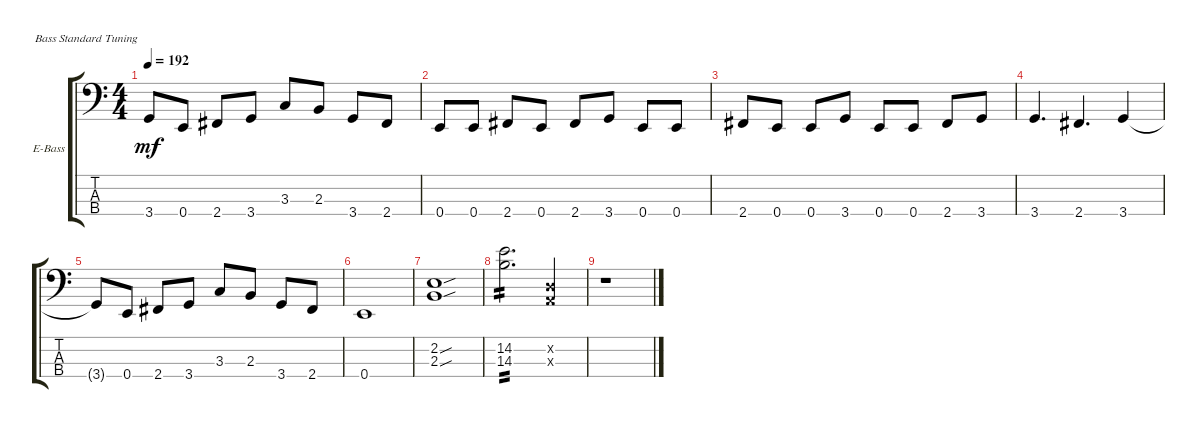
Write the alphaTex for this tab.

\bracketExtendMode groupsimilarinstruments
\firstSystemTrackNameOrientation horizontal
\otherSystemsTrackNameOrientation horizontal
\track ("Cliff Burton" "E-Bass") {instrument electricbassfinger}
\staff {score tabs}
\tuning (G2 D2 A1 E1)
\ts (4 4)
\tempo 192
\clef f4
\ks c
3.4{t}.8{dy mf} 0.4.8 2.4.8 3.4.8 3.3.8 2.3.8 3.4.8 2.4.8 |
0.4.8 0.4.8 2.4.8 0.4.8 2.4.8 3.4.8 0.4.8 0.4.8 |
2.4.8 0.4.8 0.4.8 3.4.8 0.4.8 0.4.8 2.4.8 3.4.8 |
3.4.4{d} 2.4.4{d} 3.4.4 |
3.4{t}.8 0.4.8 2.4.8 3.4.8 3.3.8 2.3.8 3.4.8 2.4.8 |
0.4.1 |
(2.2{sou} 2.3{sou}).1 |
(14.2 14.3).2{d tp 2} (0.2{x} 0.3{x}).4 |
r.1
